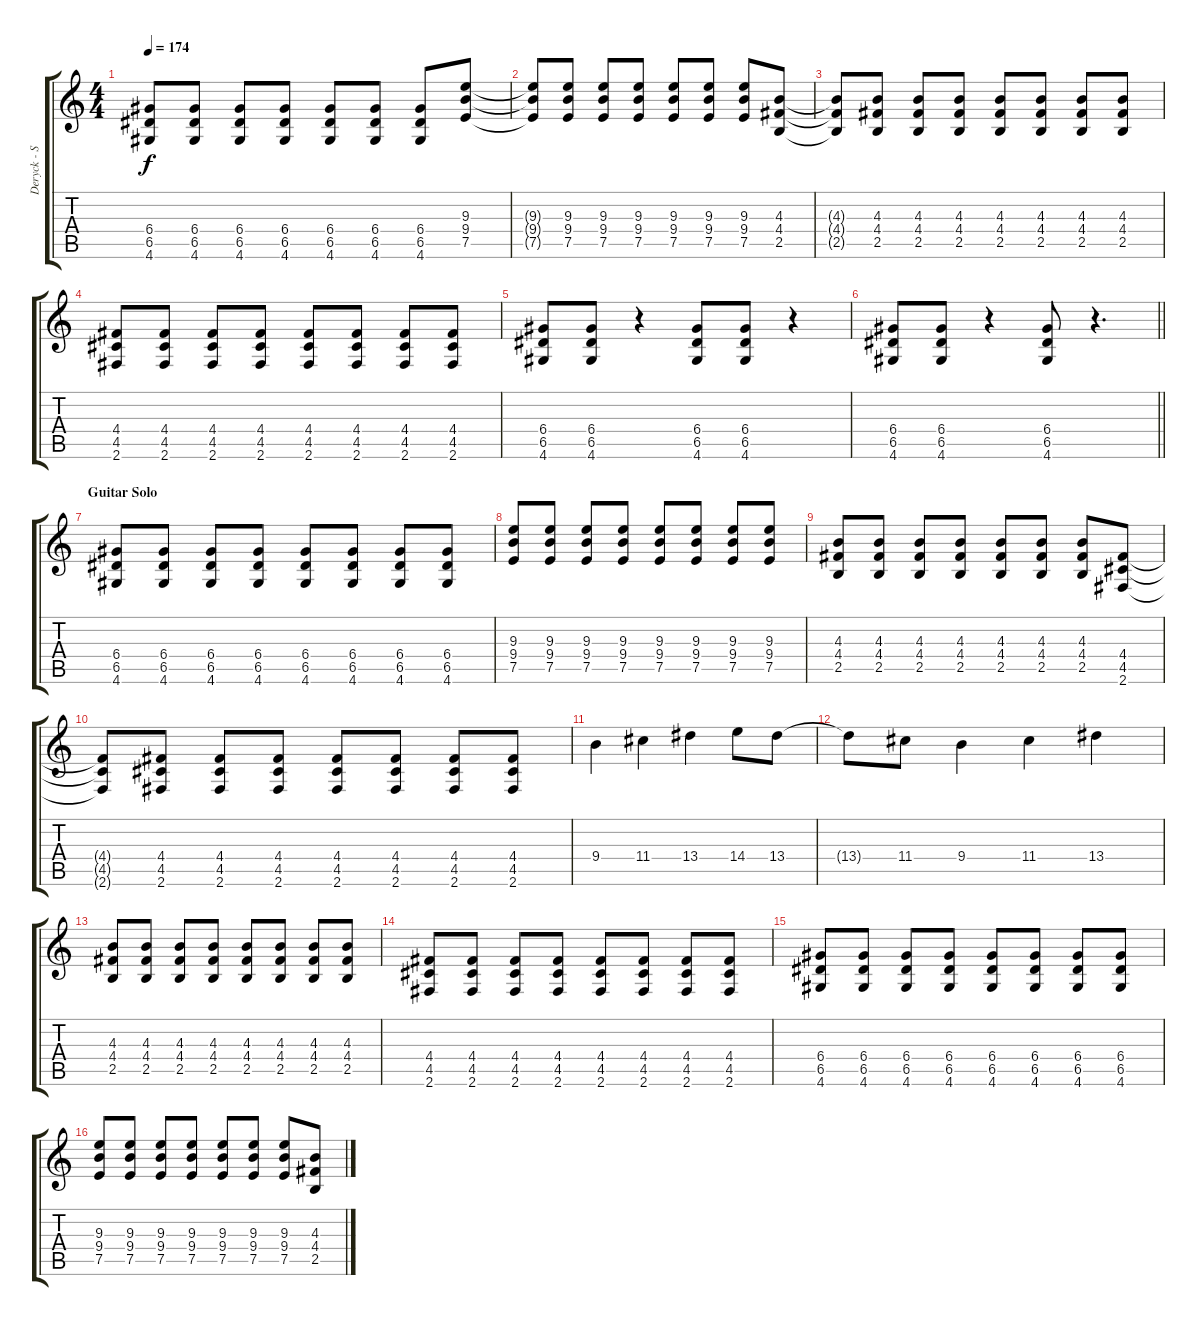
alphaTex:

\track ("Deryck - Second" "Deryck - S") {instrument distortionguitar}
\staff {score tabs}
\tuning (E4 B3 G3 D3 A2 E2) {hide}
\ts (4 4)
\tempo 174
\clef g2
\ks c
(6.4{t} 6.5{t} 4.6{t}).8{dy f} (6.4 6.5 4.6).8 (6.4 6.5 4.6).8 (6.4 6.5 4.6).8 (6.4 6.5 4.6).8 (6.4 6.5 4.6).8 (6.4 6.5 4.6).8 (9.3 9.4 7.5).8 |
(9.3{t} 9.4{t} 7.5{t}).8 (9.3 9.4 7.5).8 (9.3 9.4 7.5).8 (9.3 9.4 7.5).8 (9.3 9.4 7.5).8 (9.3 9.4 7.5).8 (9.3 9.4 7.5).8 (4.3 4.4 2.5).8 |
(4.3{t} 4.4{t} 2.5{t}).8 (4.3 4.4 2.5).8 (4.3 4.4 2.5).8 (4.3 4.4 2.5).8 (4.3 4.4 2.5).8 (4.3 4.4 2.5).8 (4.3 4.4 2.5).8 (4.3 4.4 2.5).8 |
(4.4 4.5 2.6).8 (4.4 4.5 2.6).8 (4.4 4.5 2.6).8 (4.4 4.5 2.6).8 (4.4 4.5 2.6).8 (4.4 4.5 2.6).8 (4.4 4.5 2.6).8 (4.4 4.5 2.6).8 |
(6.4 6.5 4.6).8 (6.4 6.5 4.6).8 r.4 (6.4 6.5 4.6).8 (6.4 6.5 4.6).8 r.4 |
\barLineRight lightlight
(6.4 6.5 4.6).8 (6.4 6.5 4.6).8 r.4 (6.4 6.5 4.6).8 r.4{d} |
\section ("" "Guitar Solo")
(6.4 6.5 4.6).8{volume 14} (6.4 6.5 4.6).8 (6.4 6.5 4.6).8 (6.4 6.5 4.6).8 (6.4 6.5 4.6).8 (6.4 6.5 4.6).8 (6.4 6.5 4.6).8 (6.4 6.5 4.6).8 |
(9.3 9.4 7.5).8 (9.3 9.4 7.5).8 (9.3 9.4 7.5).8 (9.3 9.4 7.5).8 (9.3 9.4 7.5).8 (9.3 9.4 7.5).8 (9.3 9.4 7.5).8 (9.3 9.4 7.5).8 |
(4.3 4.4 2.5).8 (4.3 4.4 2.5).8 (4.3 4.4 2.5).8 (4.3 4.4 2.5).8 (4.3 4.4 2.5).8 (4.3 4.4 2.5).8 (4.3 4.4 2.5).8 (4.4 4.5 2.6).8 |
(4.4{t} 4.5{t} 2.6{t}).8 (4.4 4.5 2.6).8 (4.4 4.5 2.6).8 (4.4 4.5 2.6).8 (4.4 4.5 2.6).8 (4.4 4.5 2.6).8 (4.4 4.5 2.6).8 (4.4 4.5 2.6).8 |
9.4.4 11.4.4 13.4.4 14.4.8 13.4.8 |
13.4{t}.8 11.4.8 9.4.4 11.4.4 13.4.4 |
(4.3 4.4 2.5).8 (4.3 4.4 2.5).8 (4.3 4.4 2.5).8 (4.3 4.4 2.5).8 (4.3 4.4 2.5).8 (4.3 4.4 2.5).8 (4.3 4.4 2.5).8 (4.3 4.4 2.5).8 |
(4.4 4.5 2.6).8 (4.4 4.5 2.6).8 (4.4 4.5 2.6).8 (4.4 4.5 2.6).8 (4.4 4.5 2.6).8 (4.4 4.5 2.6).8 (4.4 4.5 2.6).8 (4.4 4.5 2.6).8 |
(6.4 6.5 4.6).8{volume 12} (6.4 6.5 4.6).8 (6.4 6.5 4.6).8 (6.4 6.5 4.6).8 (6.4 6.5 4.6).8 (6.4 6.5 4.6).8 (6.4 6.5 4.6).8 (6.4 6.5 4.6).8 |
(9.3 9.4 7.5).8 (9.3 9.4 7.5).8 (9.3 9.4 7.5).8 (9.3 9.4 7.5).8 (9.3 9.4 7.5).8 (9.3 9.4 7.5).8 (9.3 9.4 7.5).8 (4.3 4.4 2.5).8
